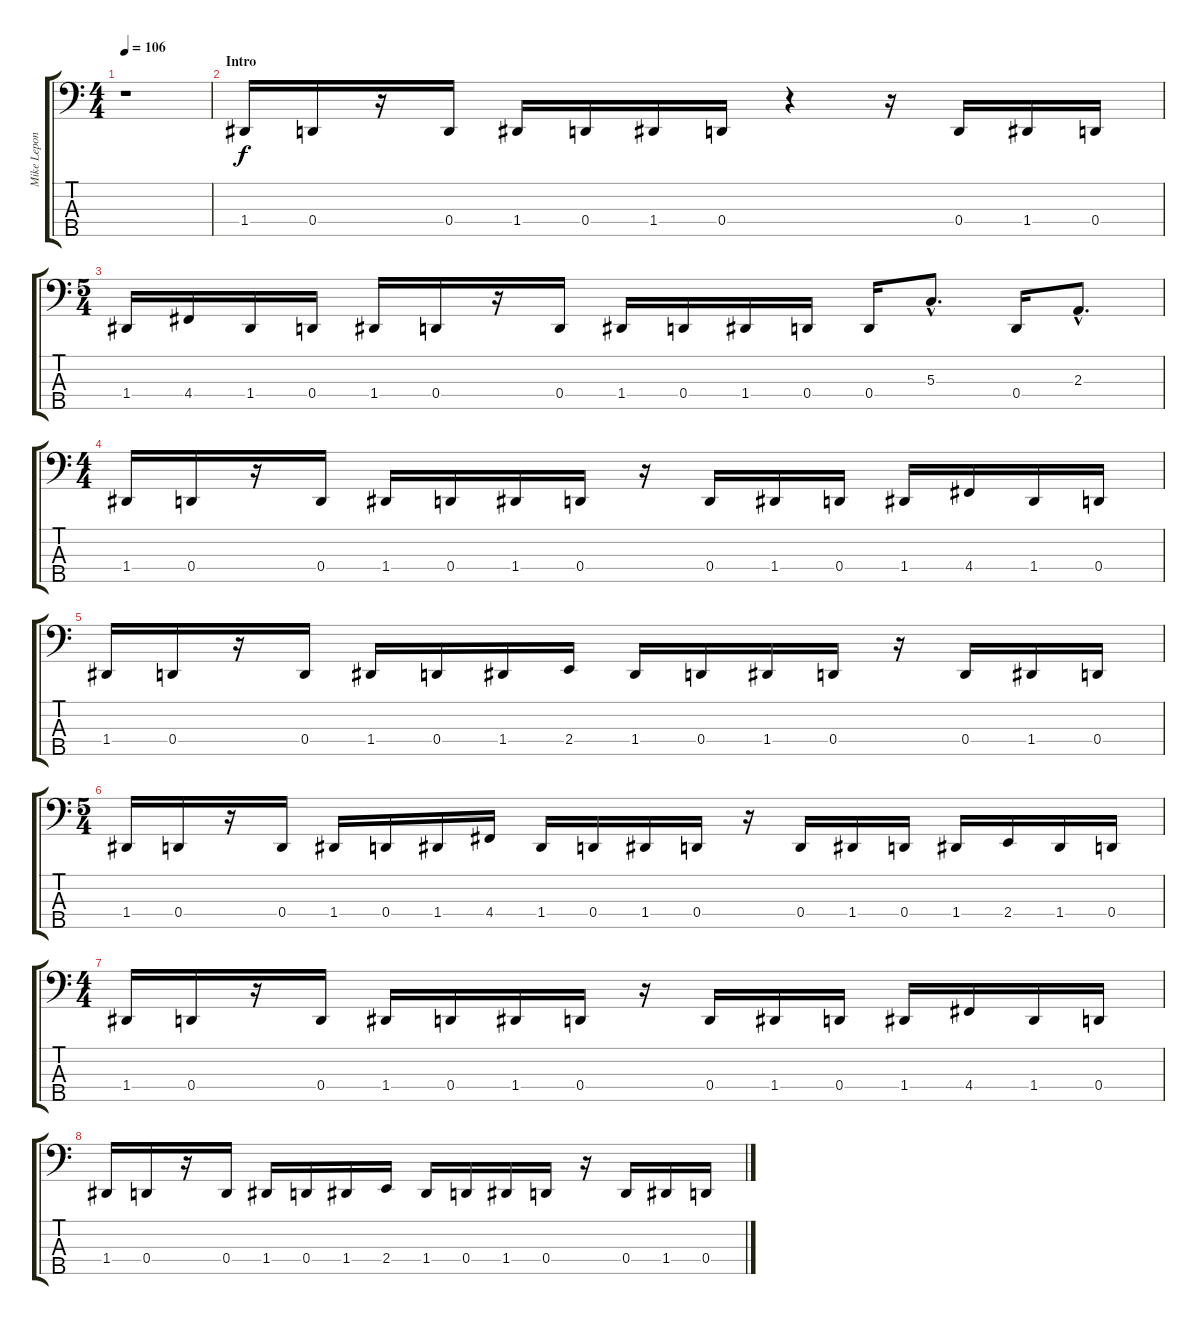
\track ("Mike Lepond" "Mike Lepon") {instrument electricbasspick}
\staff {score tabs}
\tuning (F2 C2 G1 D1 A0) {hide}
\ts (4 4)
\tempo 106
\clef f4
\ks c
r.1{dy f instrument electricbasspick} |
\section ("" "Intro")
1.4.16 0.4.16 r.16 0.4.16 1.4.16 0.4.16 1.4.16 0.4.16 r.4 r.16 0.4.16 1.4.16 0.4.16 |
\ts (5 4)
1.4.16 4.4.16 1.4.16 0.4.16 1.4.16 0.4.16 r.16 0.4.16 1.4.16 0.4.16 1.4.16 0.4.16 0.4.16 5.3{hac}.8{d} 0.4.16 2.3{hac}.8{d} |
\ts (4 4)
1.4.16 0.4.16 r.16 0.4.16 1.4.16 0.4.16 1.4.16 0.4.16 r.16 0.4.16 1.4.16 0.4.16 1.4.16 4.4.16 1.4.16 0.4.16 |
1.4.16 0.4.16 r.16 0.4.16 1.4.16 0.4.16 1.4.16 2.4.16 1.4.16 0.4.16 1.4.16 0.4.16 r.16 0.4.16 1.4.16 0.4.16 |
\ts (5 4)
1.4.16 0.4.16 r.16 0.4.16 1.4.16 0.4.16 1.4.16 4.4.16 1.4.16 0.4.16 1.4.16 0.4.16 r.16 0.4.16 1.4.16 0.4.16 1.4.16 2.4.16 1.4.16 0.4.16 |
\ts (4 4)
1.4.16 0.4.16 r.16 0.4.16 1.4.16 0.4.16 1.4.16 0.4.16 r.16 0.4.16 1.4.16 0.4.16 1.4.16 4.4.16 1.4.16 0.4.16 |
1.4.16 0.4.16 r.16 0.4.16 1.4.16 0.4.16 1.4.16 2.4.16 1.4.16 0.4.16 1.4.16 0.4.16 r.16 0.4.16 1.4.16 0.4.16
